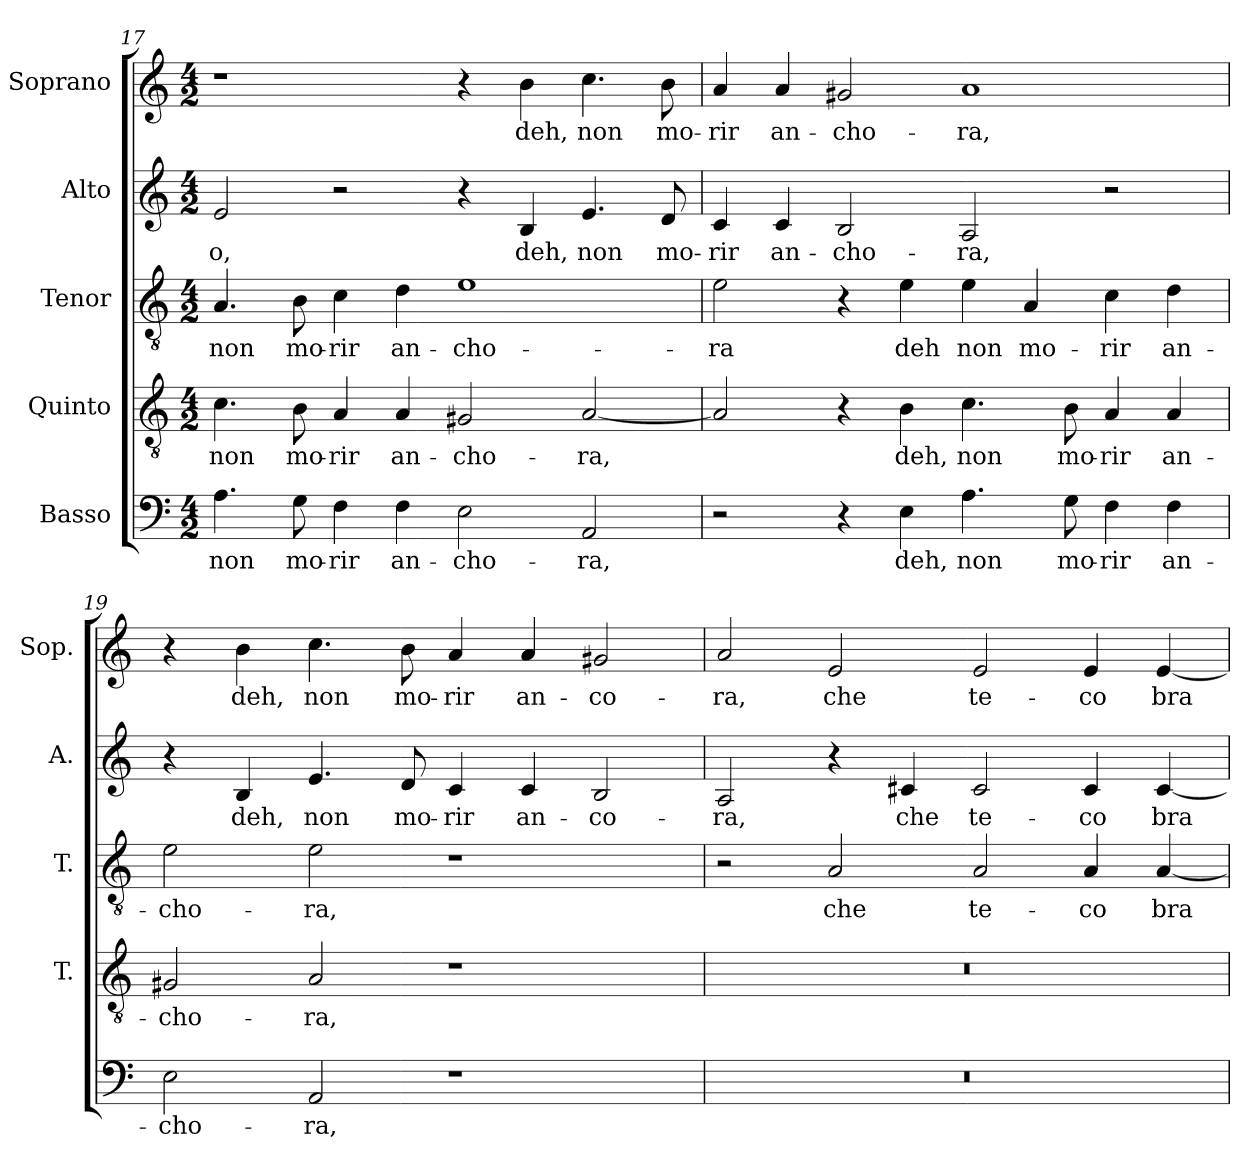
**kern	**text	**kern	**text	**kern	**text	**kern	**text	**kern	**text
*part5	*part5	*part4	*part4	*part3	*part3	*part2	*part2	*part1	*part1
*staff5	*staff5	*staff4	*staff4	*staff3	*staff3	*staff2	*staff2	*staff1	*staff1
*I"Basso	*	*I"Quinto	*	*I"Tenor	*	*I"Alto	*	*I"Soprano	*
*	*	*I'T.	*	*I'T.	*	*I'A.	*	*I'Sop.	*
!!LO:PB:g=z
*clefF4	*	*clefGv2	*	*clefGv2	*	*clefG2	*	*clefG2	*
*	*	*ITrd7c12	*	*ITrd7c12	*	*	*	*	*
*k[]	*	*k[]	*	*k[]	*	*k[]	*	*k[]	*
*C:	*	*C:	*	*C:	*	*C:	*	*C:	*
*M4/2	*	*M4/2	*	*M4/2	*	*M4/2	*	*M4/2	*
=17	=17	=17	=17	=17	=17	=17	=17	=17	=17
!	!LO:LY:b:color=#000000	!	!	!	!	!	!	!	!
!	!	!	!LO:LY:b:color=#000000	!	!	!	!	!	!
!	!	!	!	!	!LO:LY:b:color=#000000	!	!	!	!
!	!	!	!	!	!	!	!LO:LY:b:color=#000000	!	!
4.Ai\	non	4.Ci\	non	4.AAi/	non	2ei/	-o,	1r	.
!	!LO:LY:b:color=#000000	!	!	!	!	!	!	!	!
!	!	!	!LO:LY:b:color=#000000	!	!	!	!	!	!
!	!	!	!	!	!LO:LY:b:color=#000000	!	!	!	!
8Gi\	mo-	8BBi\	mo-	8BBi\	mo-	.	.	.	.
!	!LO:LY:b:color=#000000	!	!	!	!	!	!	!	!
!	!	!	!LO:LY:b:color=#000000	!	!	!	!	!	!
!	!	!	!	!	!LO:LY:b:color=#000000	!	!	!	!
4Fi\	-rir	4AAi/	-rir	4Ci\	-rir	2r	.	.	.
!	!LO:LY:b:color=#000000	!	!	!	!	!	!	!	!
!	!	!	!LO:LY:b:color=#000000	!	!	!	!	!	!
!	!	!	!	!	!LO:LY:b:color=#000000	!	!	!	!
4Fi\	an-	4AAi/	an-	4Di\	an-	.	.	.	.
!	!LO:LY:b:color=#000000	!	!	!	!	!	!	!	!
!	!	!	!LO:LY:b:color=#000000	!	!	!	!	!	!
!	!	!	!	!	!LO:LY:b:color=#000000	!	!	!	!
2Ei\	-cho-	2GG#Xi/	-cho-	1Ei	-cho-	4r	.	4r	.
!	!	!	!	!	!	!	!LO:LY:b:color=#000000	!	!
!	!	!	!	!	!	!	!	!	!LO:LY:b:color=#000000
.	.	.	.	.	.	4Bi/	deh,	4bi\	deh,
!	!LO:LY:b:color=#000000	!	!	!	!	!	!	!	!
!	!	!	!LO:LY:b:color=#000000	!	!	!	!	!	!
!	!	!	!	!	!	!	!LO:LY:b:color=#000000	!	!
!	!	!	!	!	!	!	!	!	!LO:LY:b:color=#000000
2AAi/	-ra,	[2AAi/	-ra,	.	.	4.ei/	non	4.cci\	non
!	!	!	!	!	!	!	!LO:LY:b:color=#000000	!	!
!	!	!	!	!	!	!	!	!	!LO:LY:b:color=#000000
.	.	.	.	.	.	8di/	mo-	8bi\	mo-
=18	=18	=18	=18	=18	=18	=18	=18	=18	=18
!	!	!	!	!	!LO:LY:b:color=#000000	!	!	!	!
!	!	!	!	!	!	!	!LO:LY:b:color=#000000	!	!
!	!	!	!	!	!	!	!	!	!LO:LY:b:color=#000000
2r	.	2AAi/]	.	2Ei\	-ra	4ci/	-rir	4ai/	-rir
!	!	!	!	!	!	!	!LO:LY:b:color=#000000	!	!
!	!	!	!	!	!	!	!	!	!LO:LY:b:color=#000000
.	.	.	.	.	.	4ci/	an-	4ai/	an-
!	!	!	!	!	!	!	!LO:LY:b:color=#000000	!	!
!	!	!	!	!	!	!	!	!	!LO:LY:b:color=#000000
4r	.	4r	.	4r	.	2Bi/	-cho-	2g#Xi/	-cho-
!	!LO:LY:b:color=#000000	!	!	!	!	!	!	!	!
!	!	!	!LO:LY:b:color=#000000	!	!	!	!	!	!
!	!	!	!	!	!LO:LY:b:color=#000000	!	!	!	!
4Ei\	deh,	4BBi\	deh,	4Ei\	deh	.	.	.	.
!	!LO:LY:b:color=#000000	!	!	!	!	!	!	!	!
!	!	!	!LO:LY:b:color=#000000	!	!	!	!	!	!
!	!	!	!	!	!LO:LY:b:color=#000000	!	!	!	!
!	!	!	!	!	!	!	!LO:LY:b:color=#000000	!	!
!	!	!	!	!	!	!	!	!	!LO:LY:b:color=#000000
4.Ai\	non	4.Ci\	non	4Ei\	non	2Ai/	-ra,	1ai	-ra,
!	!	!	!	!	!LO:LY:b:color=#000000	!	!	!	!
.	.	.	.	4AAi/	mo-	.	.	.	.
!	!LO:LY:b:color=#000000	!	!	!	!	!	!	!	!
!	!	!	!LO:LY:b:color=#000000	!	!	!	!	!	!
8Gi\	mo-	8BBi\	mo-	.	.	.	.	.	.
!	!LO:LY:b:color=#000000	!	!	!	!	!	!	!	!
!	!	!	!LO:LY:b:color=#000000	!	!	!	!	!	!
!	!	!	!	!	!LO:LY:b:color=#000000	!	!	!	!
4Fi\	-rir	4AAi/	-rir	4Ci\	-rir	2r	.	.	.
!	!LO:LY:b:color=#000000	!	!	!	!	!	!	!	!
!	!	!	!LO:LY:b:color=#000000	!	!	!	!	!	!
!	!	!	!	!	!LO:LY:b:color=#000000	!	!	!	!
4Fi\	an-	4AAi/	an-	4Di\	an-	.	.	.	.
=19	=19	=19	=19	=19	=19	=19	=19	=19	=19
!	!LO:LY:b:color=#000000	!	!	!	!	!	!	!	!
!	!	!	!LO:LY:b:color=#000000	!	!	!	!	!	!
!	!	!	!	!	!LO:LY:b:color=#000000	!	!	!	!
2Ei\	-cho-	2GG#Xi/	-cho-	2Ei\	-cho-	4r	.	4r	.
!	!	!	!	!	!	!	!LO:LY:b:color=#000000	!	!
!	!	!	!	!	!	!	!	!	!LO:LY:b:color=#000000
.	.	.	.	.	.	4Bi/	deh,	4bi\	deh,
!	!LO:LY:b:color=#000000	!	!	!	!	!	!	!	!
!	!	!	!LO:LY:b:color=#000000	!	!	!	!	!	!
!	!	!	!	!	!LO:LY:b:color=#000000	!	!	!	!
!	!	!	!	!	!	!	!LO:LY:b:color=#000000	!	!
!	!	!	!	!	!	!	!	!	!LO:LY:b:color=#000000
2AAi/	-ra,	2AAi/	-ra,	2Ei\	-ra,	4.ei/	non	4.cci\	non
!	!	!	!	!	!	!	!LO:LY:b:color=#000000	!	!
!	!	!	!	!	!	!	!	!	!LO:LY:b:color=#000000
.	.	.	.	.	.	8di/	mo-	8bi\	mo-
!	!	!	!	!	!	!	!LO:LY:b:color=#000000	!	!
!	!	!	!	!	!	!	!	!	!LO:LY:b:color=#000000
1r	.	1r	.	1r	.	4ci/	-rir	4ai/	-rir
!	!	!	!	!	!	!	!LO:LY:b:color=#000000	!	!
!	!	!	!	!	!	!	!	!	!LO:LY:b:color=#000000
.	.	.	.	.	.	4ci/	an-	4ai/	an-
!	!	!	!	!	!	!	!LO:LY:b:color=#000000	!	!
!	!	!	!	!	!	!	!	!	!LO:LY:b:color=#000000
.	.	.	.	.	.	2Bi/	-co-	2g#Xi/	-co-
=20	=20	=20	=20	=20	=20	=20	=20	=20	=20
!LO:N:vis=1	!	!LO:N:vis=1	!	!	!	!	!	!	!
!	!	!	!	!	!	!	!LO:LY:b:color=#000000	!	!
!	!	!	!	!	!	!	!	!	!LO:LY:b:color=#000000
0r	.	0r	.	2r	.	2Ai/	-ra,	2ai/	-ra,
!	!	!	!	!	!LO:LY:b:color=#000000	!	!	!	!
!	!	!	!	!	!	!	!	!	!LO:LY:b:color=#000000
.	.	.	.	2AAi/	che	4r	.	2ei/	che
!	!	!	!	!	!	!	!LO:LY:b:color=#000000	!	!
.	.	.	.	.	.	4c#Xi/	che	.	.
!	!	!	!	!	!LO:LY:b:color=#000000	!	!	!	!
!	!	!	!	!	!	!	!LO:LY:b:color=#000000	!	!
!	!	!	!	!	!	!	!	!	!LO:LY:b:color=#000000
.	.	.	.	2AAi/	te-	2c#i/	te-	2ei/	te-
!	!	!	!	!	!LO:LY:b:color=#000000	!	!	!	!
!	!	!	!	!	!	!	!LO:LY:b:color=#000000	!	!
!	!	!	!	!	!	!	!	!	!LO:LY:b:color=#000000
.	.	.	.	4AAi/	-co	4c#i/	-co	4ei/	-co
!	!	!	!	!	!LO:LY:b:color=#000000	!	!	!	!
!	!	!	!	!	!	!	!LO:LY:b:color=#000000	!	!
!	!	!	!	!	!	!	!	!	!LO:LY:b:color=#000000
.	.	.	.	[4AAi/	bra-	[4c#i/	bra-	[4ei/	bra-
=	=	=	=	=	=	=	=	=	=
*-	*-	*-	*-	*-	*-	*-	*-	*-	*-
